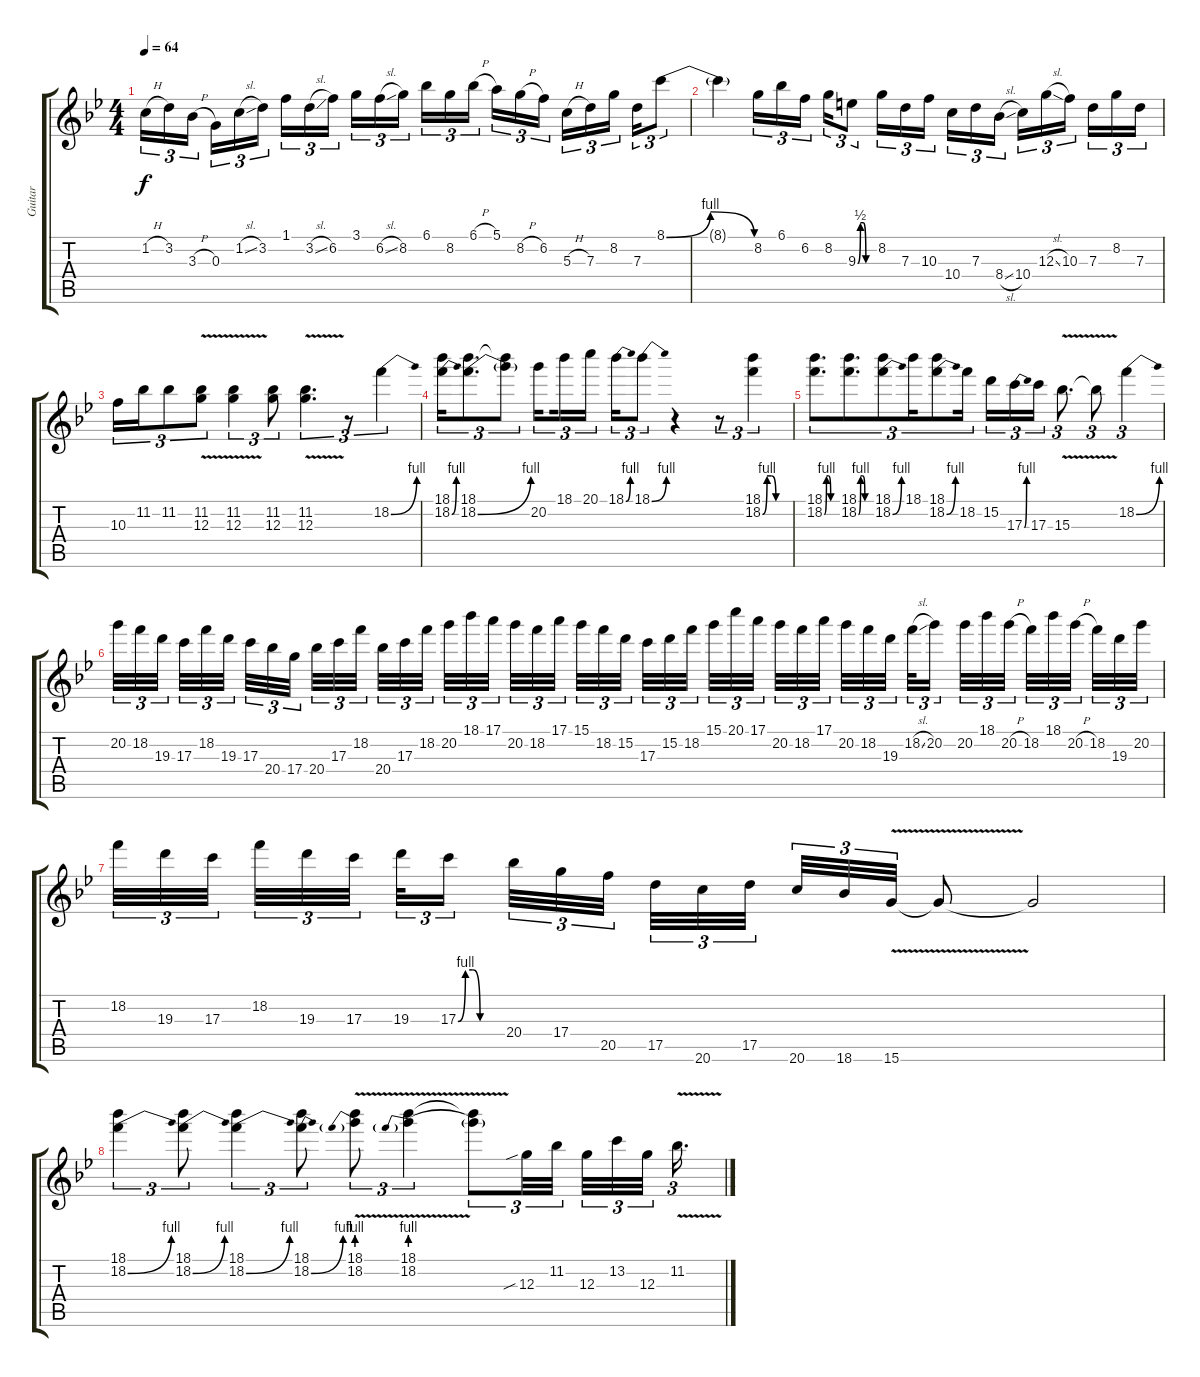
\track ("Guitar" "Guitar") {instrument overdrivenguitar}
\staff {score tabs}
\tuning (E4 B3 G3 D3 A2 E2) {hide}
\ts (4 4)
\tempo 64
\clef g2
\ks bb
1.2{h}.16{tu (3 2) dy f} 3.2.16{tu (3 2)} 3.3{h}.16{tu (3 2) beam splitsecondary} 0.3.16{tu (3 2)} 1.2{sl}.16{tu (3 2)} 3.2.16{tu (3 2)} 1.1.16{tu (3 2)} 3.2{sl}.16{tu (3 2)} 6.2.16{tu (3 2) beam splitsecondary} 3.1.16{tu (3 2)} 6.2{sl}.16{tu (3 2)} 8.2.16{tu (3 2)} 6.1.16{tu (3 2)} 8.2.16{tu (3 2)} 6.1{h}.16{tu (3 2) beam splitsecondary} 5.1.16{tu (3 2)} 8.2{h}.16{tu (3 2)} 6.2.16{tu (3 2)} 5.3{h}.16{tu (3 2)} 7.3.16{tu (3 2)} 8.2.16{tu (3 2) beam splitsecondary} 7.3.16{tu (3 2)} 8.1{be (bendrelease 0 0 15 4 50 4 60 0)}.8{tu (3 2)} |
8.1{t}.4 8.2.16{tu (3 2)} 6.1.16{tu (3 2)} 6.2.16{tu (3 2) beam splitsecondary} 8.2.16{tu (3 2)} 9.3{be (custom 0 0 10 2 20 2 30 0 60 0)}.8{tu (3 2)} 8.2.16{tu (3 2)} 7.3.16{tu (3 2)} 10.3.16{tu (3 2) beam splitsecondary} 10.4.16{tu (3 2)} 7.3.16{tu (3 2)} 8.4{sl}.16{tu (3 2)} 10.4.16{tu (3 2)} 12.3{sl}.16{tu (3 2)} 10.3.16{tu (3 2) beam splitsecondary} 7.3.16{tu (3 2)} 8.2.16{tu (3 2)} 7.3.16{tu (3 2)} |
10.3.16{tu (3 2)} 11.2.16{tu (3 2)} 11.2.8{tu (3 2)} (11.2 12.3{v}).8{tu (3 2)} (11.2 12.3{v}).4{tu (3 2)} (11.2 12.3).8{tu (3 2)} (11.2 12.3{v}).4{d tu (3 2)} r.8{tu (3 2)} 18.2{be (bend 0 0 60 4)}.4{tu (3 2)} |
(18.1 18.2{be (bend 0 0 60 4)}).16{tu (3 2)} (18.1 18.2{be (bend 0 0 60 4)}).8{d tu (3 2)} (18.1{t} 18.2{t}).8{tu (3 2)} 20.2.16{tu (3 2) beam splitsecondary} 18.1.16{tu (3 2)} 20.1.16{tu (3 2)} 18.1{be (bend 0 0 60 4)}.16{tu (3 2)} 18.1{be (bend 0 0 60 4)}.8{tu (3 2)} r.4 r.8{tu (3 2)} (18.1 18.2{be (custom 0 0 10 4 20 4 30 0 60 0)}).4{tu (3 2)} |
(18.1 18.2{be (custom 0 0 10 4 20 4 30 0 60 0)}).8{d tu (3 2)} (18.1 18.2{be (custom 0 0 10 4 20 4 30 0 60 0)}).8{d tu (3 2)} (18.1 18.2{be (bend 0 0 60 4)}).8{tu (3 2)} 18.1.16{tu (3 2)} (18.1 18.2{be (bend 0 0 60 4)}).8{tu (3 2)} 18.2.16{tu (3 2)} 15.2.16{tu (3 2)} 17.3{be (bend 0 0 60 4)}.16{tu (3 2)} 17.3.16{tu (3 2)} 15.3{v}.8{d tu (3 2)} 15.3{t}.8{tu (3 2)} 18.2{be (bend 0 0 60 4)}.4{tu (3 2)} |
20.2.32{tu (3 2)} 18.2.32{tu (3 2)} 19.3.32{tu (3 2) beam splitsecondary} 17.3.32{tu (3 2)} 18.2.32{tu (3 2)} 19.3.32{tu (3 2) beam splitsecondary} 17.3.32{tu (3 2)} 20.4.32{tu (3 2)} 17.4.32{tu (3 2) beam splitsecondary} 20.4.32{tu (3 2)} 17.3.32{tu (3 2)} 18.2.32{tu (3 2)} 20.4.32{tu (3 2)} 17.3.32{tu (3 2)} 18.2.32{tu (3 2) beam splitsecondary} 20.2.32{tu (3 2)} 18.1.32{tu (3 2)} 17.1.32{tu (3 2) beam splitsecondary} 20.2.32{tu (3 2)} 18.2.32{tu (3 2)} 17.1.32{tu (3 2) beam splitsecondary} 15.1.32{tu (3 2)} 18.2.32{tu (3 2)} 15.2.32{tu (3 2)} 17.3.32{tu (3 2)} 15.2.32{tu (3 2)} 18.2.32{tu (3 2) beam splitsecondary} 15.1.32{tu (3 2)} 20.1.32{tu (3 2)} 17.1.32{tu (3 2) beam splitsecondary} 20.2.32{tu (3 2)} 18.2.32{tu (3 2)} 17.1.32{tu (3 2) beam splitsecondary} 20.2.32{tu (3 2)} 18.2.32{tu (3 2)} 19.3.32{tu (3 2)} 18.2{sl}.32{tu (3 2)} 20.2.16{tu (3 2) beam splitsecondary} 20.2.32{tu (3 2)} 18.1.32{tu (3 2)} 20.2{h}.32{tu (3 2) beam splitsecondary} 18.2.32{tu (3 2)} 18.1.32{tu (3 2)} 20.2{h}.32{tu (3 2) beam splitsecondary} 18.2.32{tu (3 2)} 19.3.32{tu (3 2)} 20.2.32{tu (3 2)} |
18.2.32{tu (3 2)} 19.3.32{tu (3 2)} 17.3.32{tu (3 2) beam splitsecondary} 18.2.32{tu (3 2)} 19.3.32{tu (3 2)} 17.3.32{tu (3 2) beam splitsecondary} 19.3.32{tu (3 2)} 17.3{be (custom 0 0 10 4 20 4 30 0 60 0)}.16{tu (3 2) beam splitsecondary} 20.4.32{tu (3 2)} 17.4.32{tu (3 2)} 20.5.32{tu (3 2)} 17.5.32{tu (3 2)} 20.6.32{tu (3 2)} 17.5.32{tu (3 2) beam splitsecondary} 20.6.32{tu (3 2)} 18.6.32{tu (3 2)} 15.6{v}.32{tu (3 2)} 15.6{t}.8 15.6{t}.2 |
(18.1 18.2{be (bend 0 0 60 4)}).4{tu (3 2)} (18.1 18.2{be (bend 0 0 60 4)}).8{tu (3 2)} (18.1 18.2{be (bend 0 0 60 4)}).4{tu (3 2)} (18.1 18.2{be (bend 0 0 60 4)}).8{tu (3 2)} (18.1 18.2{be (prebend 0 4 60 4) v}).8{tu (3 2)} (18.1 18.2{be (prebend 0 4 60 4) v}).4{tu (3 2)} (18.1{t} 18.2{t}).8{tu (3 2)} 12.3{sib}.32{tu (3 2)} 11.2.32{tu (3 2) beam splitsecondary} 12.3.32{tu (3 2)} 13.2.32{tu (3 2)} 12.3.32{tu (3 2) beam splitsecondary} 11.2{v}.16{d tu (3 2)}
